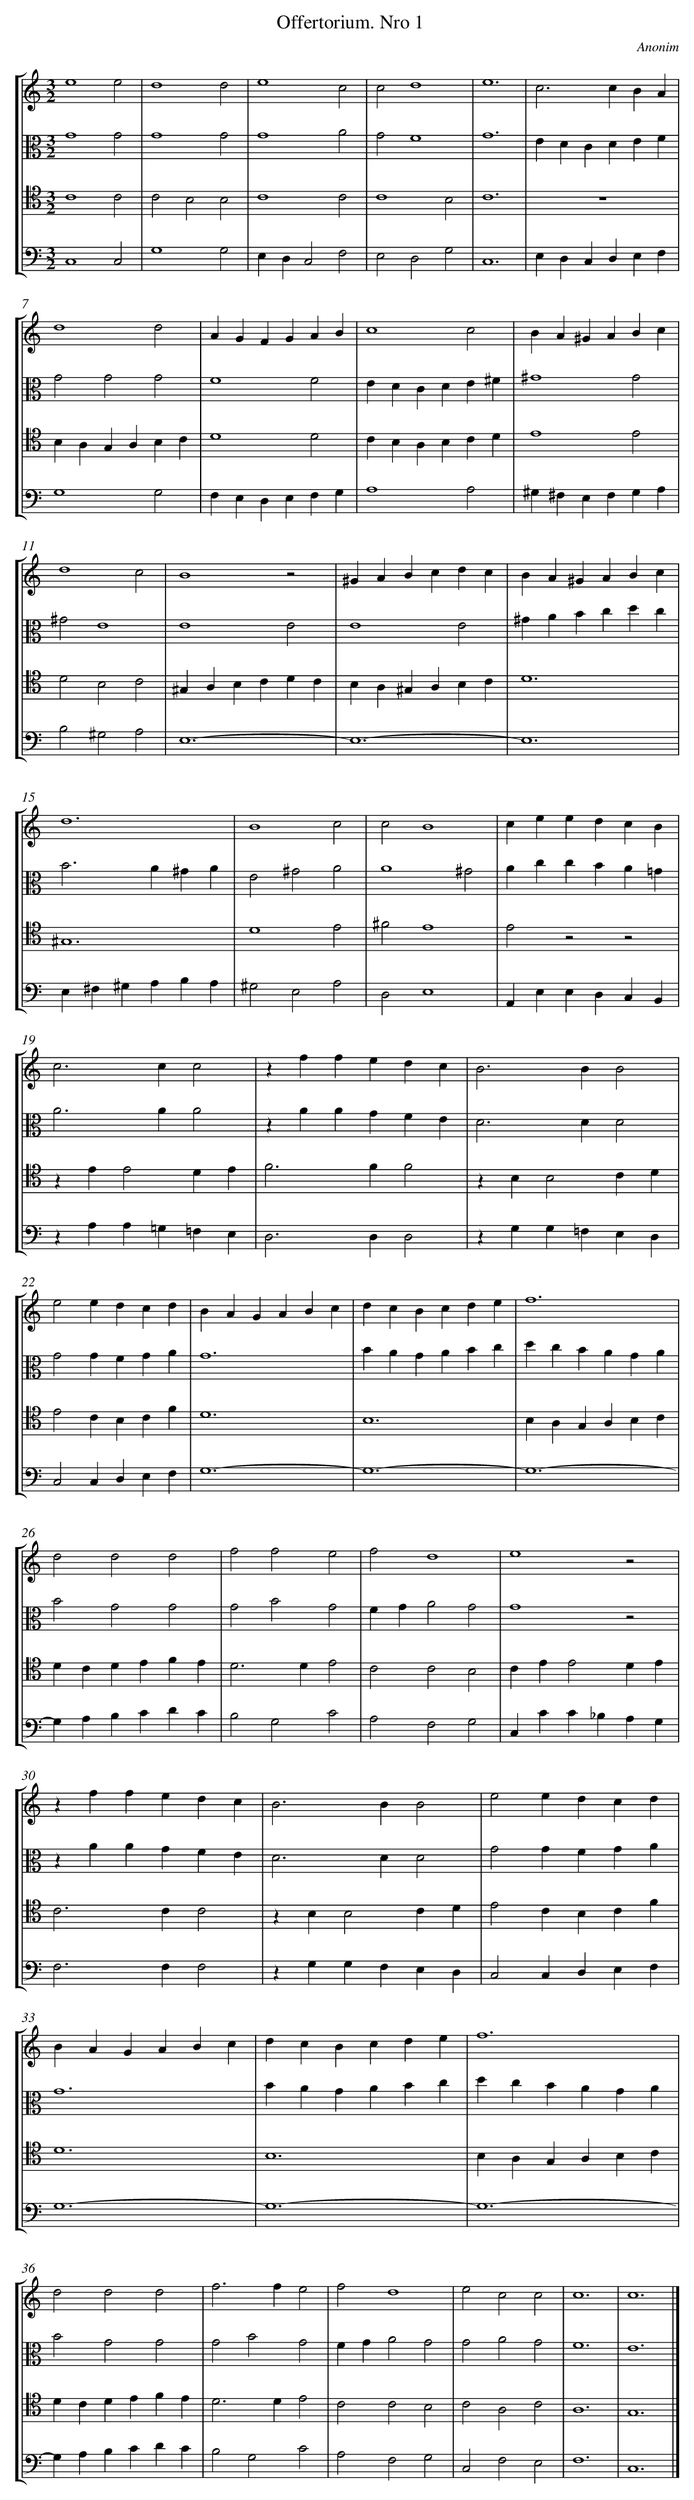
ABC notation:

X:1
T: Offertorium. Nro 1
C: Anonim
L: 1/4
M: 3/2
%%staves [1 2 3 4]
V: 1
V: 2 clef=alto
V: 3 clef=tenor
V: 4 clef=bass
K: C
[V:1] e4e2 |
[V:2] G4G2 |
[V:3] C4C2 |
[V:4] C,4C,2 |
[V:1] d4d2 |
[V:2] G4G2 |
[V:3] C2B,2B,2 |
[V:4] G,4G,2 |
[V:1] e4c2 |
[V:2] G4A2 |
[V:3] C4C2 |
[V:4] E,D,C,2F,2 |
[V:1] c2d4 |
[V:2] G2F4 |
[V:3] C4B,2 |
[V:4] E,2D,2G,2 |
[V:1] e6 |
[V:2] G6 |
[V:3] C6 |
[V:4] C,6 |
[V:1] c2>c2BA |
[V:2] EDCDEF |
[V:3] z6 |
[V:4] E,D,C,D,E,F, |
[V:1] d4d2 |
[V:2] G2G2G2 |
[V:3] B,A,G,A,B,C |
[V:4] G,4G,2 |
[V:1] AGFGAB |
[V:2] F4F2 |
[V:3] D4D2 |
[V:4] F,E,D,E,F,G, |
[V:1] c4c2 |
[V:2] EDCDE^F |
[V:3] CB,A,B,CD |
[V:4] A,4A,2 |
[V:1] BA^GABc |
[V:2] ^G4G2 |
[V:3] E4E2 |
[V:4] ^G,^F,E,F,G,A, |
[V:1] d4c2 |
[V:2] ^G2E4 |
[V:3] D2B,2C2 |
[V:4] B,2^G,2A,2 |
[V:1] B4z2 |
[V:2] E4E2 |
[V:3] ^G,A,B,CDC |
[V:4] E,6- |
[V:1] ^GABcdc |
[V:2] E4E2 |
[V:3] B,A,^G,A,B,C |
[V:4] E,6- |
[V:1] BA^GABc |
[V:2] ^GABcdc |
[V:3] D6 |
[V:4] E,6 |
[V:1] d6 |
[V:2] B2>A2^GA |
[V:3] ^G,6 |
[V:4] E,^F,^G,A,B,A, |
[V:1] B4c2 |
[V:2] E2^G2A2 |
[V:3] D4E2 |
[V:4] ^G,2E,2A,2 |
[V:1] c2B4 |
[V:2] A4^G2 |
[V:3] ^F2E4 |
[V:4] D,2E,4 |
[V:1] ceedcB |
[V:2] AccBA=G |
[V:3] E2z2z2 |
[V:4] A,,E,E,D,C,B,, |
[V:1] c2>c2c2 |
[V:2] A2>A2A2 |
[V:3] zEE2DE |
[V:4] zA,A,=G,=F,E, |
[V:1] zffedc |
[V:2] zAAGFE |
[V:3] F2>F2F2 |
[V:4] D,2>D,2D,2 |
[V:1] B2>B2B2 |
[V:2] D2>D2D2 |
[V:3] zB,B,2CD |
[V:4] zG,G,=F,E,D, |
[V:1] e2edcd |
[V:2] G2GFGA |
[V:3] E2CB,CF |
[V:4] C,2C,D,E,F, |
[V:1] BAGABc |
[V:2] G6 |
[V:3] D6 |
[V:4] G,6- |
[V:1] dcBcde |
[V:2] BAGABc |
[V:3] B,6 |
[V:4] G,6- |
[V:1] f6 |
[V:2] dcBAGA |
[V:3] B,A,G,A,B,C |
[V:4] G,6- |
[V:1] d2d2d2 |
[V:2] B2G2G2 |
[V:3] DCDEFE |
[V:4] G,A,B,CDC |
[V:1] f2f2e2 |
[V:2] G2B2G2 |
[V:3] D2>D2E2 |
[V:4] B,2G,2C2 |
[V:1] f2d4 |
[V:2] FGA2G2 |
[V:3] C2C2B,2 |
[V:4] A,2F,2G,2 |
[V:1] e4z2 |
[V:2] G4z2 |
[V:3] CEE2DE |
[V:4] C,CC_B,A,G, |
[V:1] zffedc |
[V:2] zAAGFE |
[V:3] C2>C2C2 |
[V:4] F,2>F,2F,2 |
[V:1] B2>B2B2 |
[V:2] D2>D2D2 |
[V:3] zB,B,2CD |
[V:4] zG,G,F,E,D, |
[V:1] e2edcd |
[V:2] G2GFGA |
[V:3] E2CB,CF |
[V:4] C,2C,D,E,F, |
[V:1] BAGABc |
[V:2] G6 |
[V:3] D6 |
[V:4] G,6- |
[V:1] dcBcde |
[V:2] BAGABc |
[V:3] B,6 |
[V:4] G,6- |
[V:1] f6 |
[V:2] dcBAGA |
[V:3] B,A,G,A,B,C |
[V:4] G,6- |
[V:1] d2d2d2 |
[V:2] B2G2G2 |
[V:3] DCDEFE |
[V:4] G,A,B,CDC |
[V:1] f2>f2e2 |
[V:2] G2B2G2 |
[V:3] D2>D2E2 |
[V:4] B,2G,2C2 |
[V:1] f2d4 |
[V:2] FGA2G2 |
[V:3] C2C2B,2 |
[V:4] A,2F,2G,2 |
[V:1] e2c2c2 |
[V:2] G2A2G2 |
[V:3] C2A,2C2 |
[V:4] C,2F,2E,2 |
[V:1] c6 |
[V:2] F6 |
[V:3] A,6 |
[V:4] F,6 |
[V:1] c6 |]
[V:2] E6 |]
[V:3] G,6 |]
[V:4] C,6 |]
